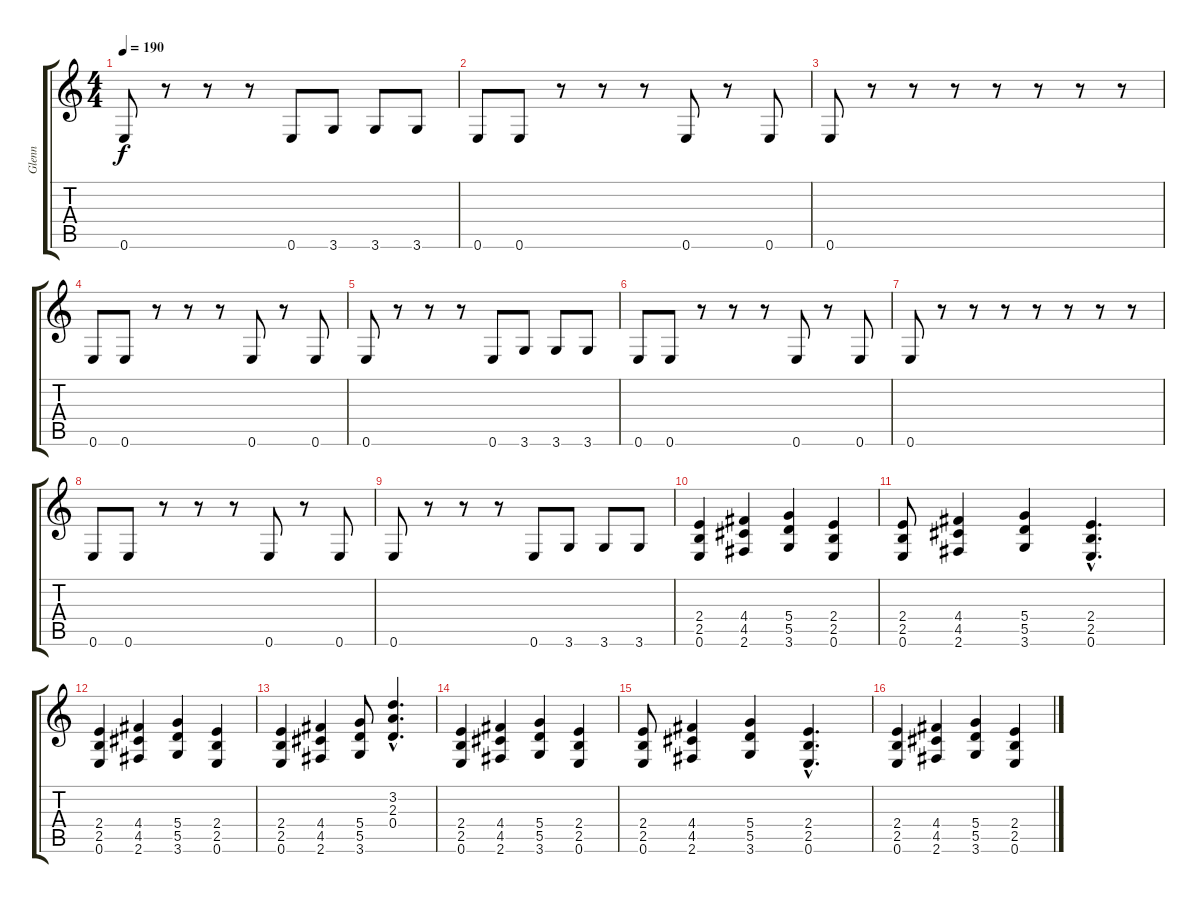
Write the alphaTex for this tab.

\track ("Glenn" "Glenn") {instrument distortionguitar}
\staff {score tabs}
\tuning (E4 B3 G3 D3 A2 E2) {hide}
\ts (4 4)
\tempo 190
\clef g2
\ks c
0.6.8{dy f} r.8 r.8 r.8 0.6.8 3.6.8 3.6.8 3.6.8 |
0.6.8 0.6.8 r.8 r.8 r.8 0.6.8 r.8 0.6.8 |
0.6.8 r.8 r.8 r.8 r.8 r.8 r.8 r.8 |
0.6.8 0.6.8 r.8 r.8 r.8 0.6.8 r.8 0.6.8 |
0.6.8 r.8 r.8 r.8 0.6.8 3.6.8 3.6.8 3.6.8 |
0.6.8 0.6.8 r.8 r.8 r.8 0.6.8 r.8 0.6.8 |
0.6.8 r.8 r.8 r.8 r.8 r.8 r.8 r.8 |
0.6.8 0.6.8 r.8 r.8 r.8 0.6.8 r.8 0.6.8 |
0.6.8 r.8 r.8 r.8 0.6.8 3.6.8 3.6.8 3.6.8 |
(2.4 2.5 0.6).4 (4.4 4.5 2.6).4 (5.4 5.5 3.6).4 (2.4 2.5 0.6).4 |
(2.4 2.5 0.6).8 (4.4 4.5 2.6).4 (5.4 5.5 3.6).4 (2.4{hac} 2.5{hac} 0.6{hac}).4{d} |
(2.4 2.5 0.6).4 (4.4 4.5 2.6).4 (5.4 5.5 3.6).4 (2.4 2.5 0.6).4 |
(2.4 2.5 0.6).4 (4.4 4.5 2.6).4 (5.4 5.5 3.6).8 (3.2{hac} 2.3{hac} 0.4{hac}).4{d} |
(2.4 2.5 0.6).4 (4.4 4.5 2.6).4 (5.4 5.5 3.6).4 (2.4 2.5 0.6).4 |
(2.4 2.5 0.6).8 (4.4 4.5 2.6).4 (5.4 5.5 3.6).4 (2.4{hac} 2.5{hac} 0.6{hac}).4{d} |
(2.4 2.5 0.6).4 (4.4 4.5 2.6).4 (5.4 5.5 3.6).4 (2.4 2.5 0.6).4
